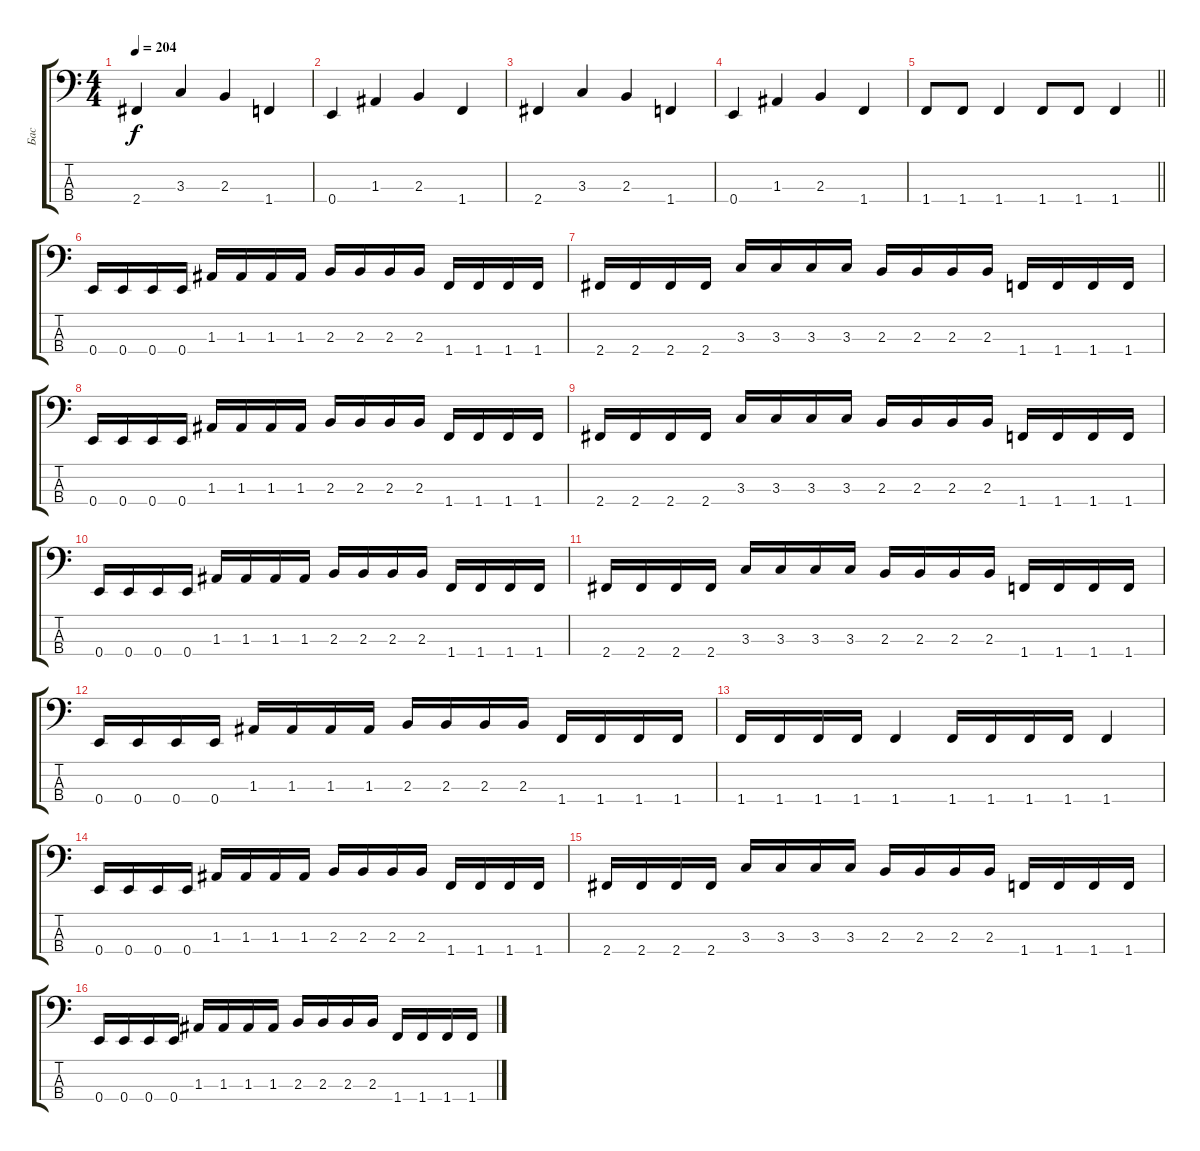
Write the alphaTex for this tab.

\track ("Бас" "Бас") {instrument electricbasspick}
\staff {score tabs}
\tuning (G2 D2 A1 E1) {hide}
\ts (4 4)
\tempo 204
\clef f4
\ks c
2.4.4{dy f} 3.3.4 2.3.4 1.4.4 |
0.4.4 1.3.4 2.3.4 1.4.4 |
2.4.4 3.3.4 2.3.4 1.4.4 |
0.4.4 1.3.4 2.3.4 1.4.4 |
\barLineRight lightlight
1.4.8 1.4.8 1.4.4 1.4.8 1.4.8 1.4.4 |
0.4.16 0.4.16 0.4.16 0.4.16 1.3.16 1.3.16 1.3.16 1.3.16 2.3.16 2.3.16 2.3.16 2.3.16 1.4.16 1.4.16 1.4.16 1.4.16 |
2.4.16 2.4.16 2.4.16 2.4.16 3.3.16 3.3.16 3.3.16 3.3.16 2.3.16 2.3.16 2.3.16 2.3.16 1.4.16 1.4.16 1.4.16 1.4.16 |
0.4.16 0.4.16 0.4.16 0.4.16 1.3.16 1.3.16 1.3.16 1.3.16 2.3.16 2.3.16 2.3.16 2.3.16 1.4.16 1.4.16 1.4.16 1.4.16 |
2.4.16 2.4.16 2.4.16 2.4.16 3.3.16 3.3.16 3.3.16 3.3.16 2.3.16 2.3.16 2.3.16 2.3.16 1.4.16 1.4.16 1.4.16 1.4.16 |
0.4.16 0.4.16 0.4.16 0.4.16 1.3.16 1.3.16 1.3.16 1.3.16 2.3.16 2.3.16 2.3.16 2.3.16 1.4.16 1.4.16 1.4.16 1.4.16 |
2.4.16 2.4.16 2.4.16 2.4.16 3.3.16 3.3.16 3.3.16 3.3.16 2.3.16 2.3.16 2.3.16 2.3.16 1.4.16 1.4.16 1.4.16 1.4.16 |
0.4.16 0.4.16 0.4.16 0.4.16 1.3.16 1.3.16 1.3.16 1.3.16 2.3.16 2.3.16 2.3.16 2.3.16 1.4.16 1.4.16 1.4.16 1.4.16 |
1.4.16 1.4.16 1.4.16 1.4.16 1.4.4 1.4.16 1.4.16 1.4.16 1.4.16 1.4.4 |
0.4.16 0.4.16 0.4.16 0.4.16 1.3.16 1.3.16 1.3.16 1.3.16 2.3.16 2.3.16 2.3.16 2.3.16 1.4.16 1.4.16 1.4.16 1.4.16 |
2.4.16 2.4.16 2.4.16 2.4.16 3.3.16 3.3.16 3.3.16 3.3.16 2.3.16 2.3.16 2.3.16 2.3.16 1.4.16 1.4.16 1.4.16 1.4.16 |
0.4.16 0.4.16 0.4.16 0.4.16 1.3.16 1.3.16 1.3.16 1.3.16 2.3.16 2.3.16 2.3.16 2.3.16 1.4.16 1.4.16 1.4.16 1.4.16
